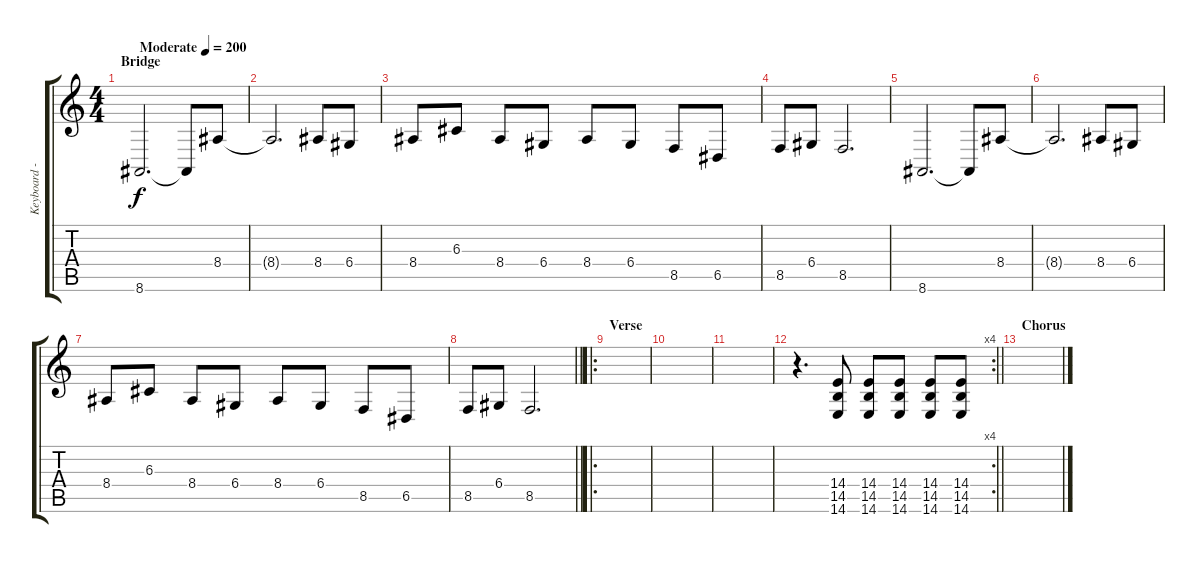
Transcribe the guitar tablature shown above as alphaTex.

\track ("Keyboard - Danny" "Keyboard -") {instrument percussiveorgan}
\staff {score tabs}
\tuning (E4 B3 G3 D3 A2 D2) {hide}
\ts (4 4)
\section ("" "Bridge")
\tempo (200 "Moderate")
\clef g2
\ks c
8.6.2{d dy f instrument percussiveorgan} 8.6{t}.8 8.4.8 |
8.4{t}.2{d} 8.4.8 6.4.8 |
8.4.8 6.3.8 8.4.8 6.4.8 8.4.8 6.4.8 8.5.8 6.5.8 |
8.5.8 6.4.8 8.5.2{d} |
8.6.2{d} 8.6{t}.8 8.4.8 |
8.4{t}.2{d} 8.4.8 6.4.8 |
8.4.8 6.3.8 8.4.8 6.4.8 8.4.8 6.4.8 8.5.8 6.5.8 |
\barLineRight lightlight
8.5.8 6.4.8 8.5.2{d} |
\ro
\section ("" "Verse")
|
|
|
\rc 4
\barLineRight lightlight
r.4{d} (14.4 14.5 14.6).8 (14.4 14.5 14.6).8 (14.4 14.5 14.6).8 (14.4 14.5 14.6).8 (14.4 14.5 14.6).8 |
\section ("" "Chorus")
